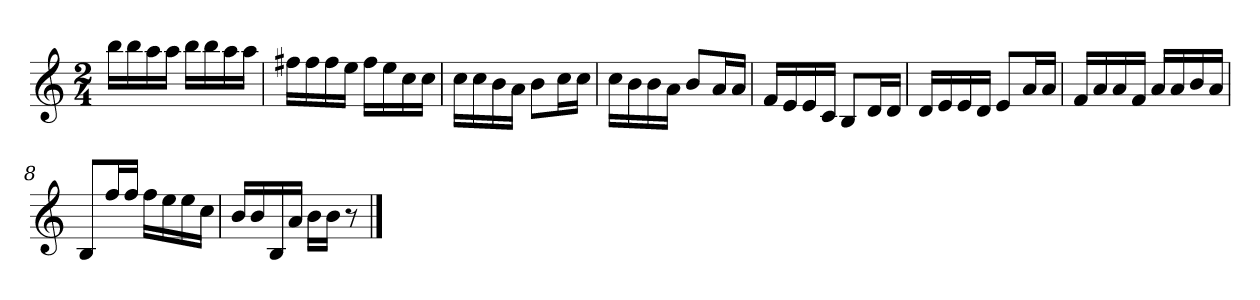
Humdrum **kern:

**kern
*part1
*staff1
*clefG2
*k[]
*C:
*M2/4
=1
16bbLL
16bb
16aa
16aaJJ
16bbLL
16bb
16aa
16aaJJ
=2
16ff#XLL
16ff#
16ff#
16eeJJ
16ff#LL
16ee
16cc
16ccJJ
=3
16ccLL
16cc
16b
16aJJ
8bL
16ccL
16ccJJ
=4
16ccLL
16b
16b
16aJJ
8bL
16aL
16aJJ
=5
16fLL
16e
16e
16cJJ
8BL
16dL
16dJJ
=6
16dLL
16e
16e
16dJJ
8eL
16aL
16aJJ
=7
16fLL
16a
16a
16fJJ
16aLL
16a
16b
16aJJ
=8
8BL
16ffL
16ffJJ
16ffLL
16ee
16ee
16ccJJ
=9
16bLL
16b
16B
16aJJ
16bLL
16bJJ
8r
==
*-
